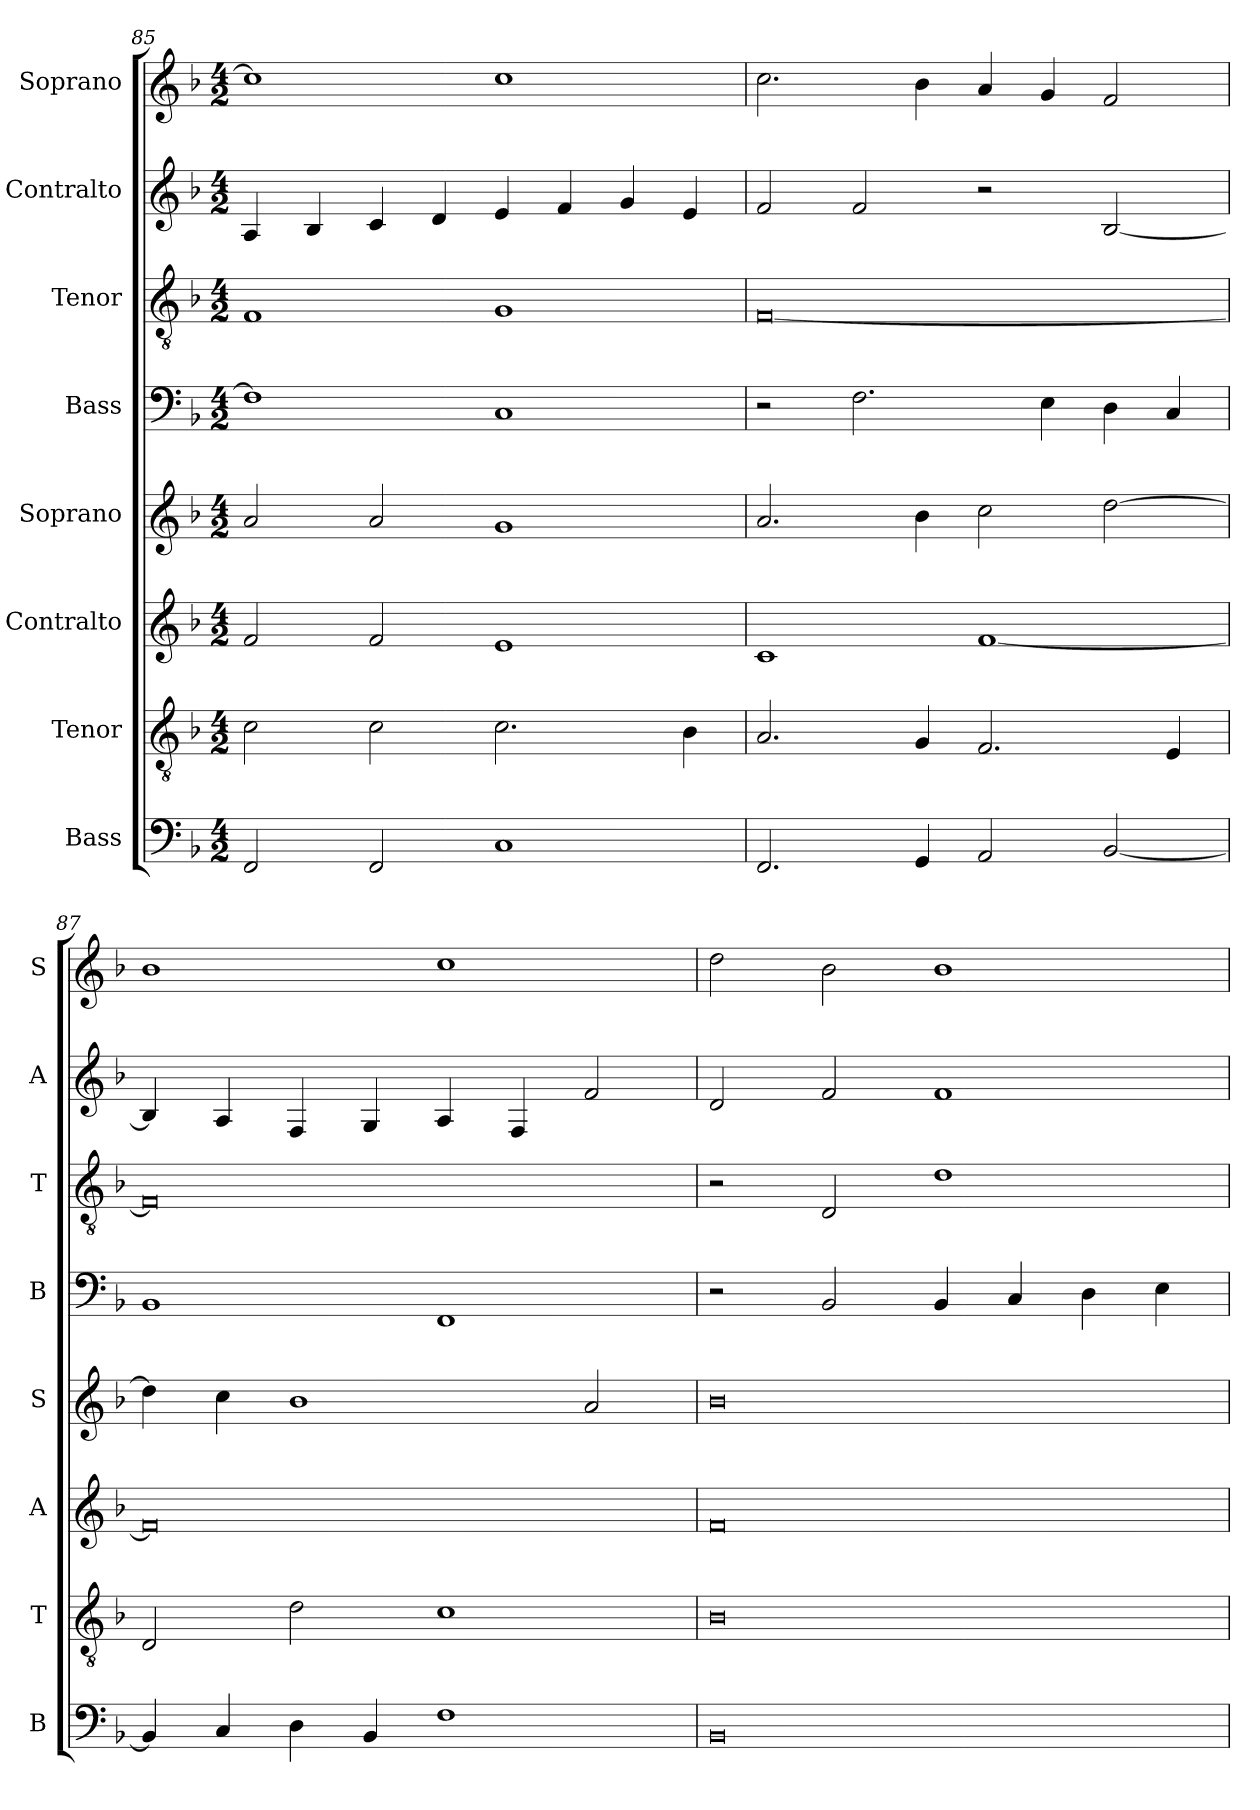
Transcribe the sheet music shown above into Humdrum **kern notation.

**kern	**kern	**kern	**kern	**kern	**kern	**kern	**kern
*part8	*part7	*part6	*part5	*part4	*part3	*part2	*part1
*staff8	*staff7	*staff6	*staff5	*staff4	*staff3	*staff2	*staff1
*I"Bass	*I"Tenor	*I"Contralto	*I"Soprano	*I"Bass	*I"Tenor	*I"Contralto	*I"Soprano
*I'B	*I'T	*I'A	*I'S	*I'B	*I'T	*I'A	*I'S
*clefF4	*clefGv2	*clefG2	*clefG2	*clefF4	*clefGv2	*clefG2	*clefG2
*k[b-]	*k[b-]	*k[b-]	*k[b-]	*k[b-]	*k[b-]	*k[b-]	*k[b-]
*F:ion	*F:ion	*F:ion	*F:ion	*F:ion	*F:ion	*F:ion	*F:ion
*M4/2	*M4/2	*M4/2	*M4/2	*M4/2	*M4/2	*M4/2	*M4/2
=85	=85	=85	=85	=85	=85	=85	=85
2FF	2c	2f	2a	1F]	1F	4A	1cc]
.	.	.	.	.	.	4B-	.
2FF	2c	2f	2a	.	.	4c	.
.	.	.	.	.	.	4d	.
1C	2.c	1e	1g	1C	1G	4e	1cc
.	.	.	.	.	.	4f	.
.	.	.	.	.	.	4g	.
.	4B-	.	.	.	.	4e	.
=86	=86	=86	=86	=86	=86	=86	=86
2.FF	2.A	1c	2.a	2r	[0F	2f	2.cc
.	.	.	.	2.F	.	2f	.
4GG	4G	.	4b-	.	.	.	4b-
2AA	2.F	[1f	2cc	.	.	2r	4a
.	.	.	.	4E	.	.	4g
[2BB-	.	.	[2dd	4D	.	[2B-	2f
.	4E	.	.	4C	.	.	.
=87	=87	=87	=87	=87	=87	=87	=87
4BB-]	2D	0f]	4dd]	1BB-	0F]	4B-]	1b-
4C	.	.	4cc	.	.	4A	.
4D	2d	.	1b-	.	.	4F	.
4BB-	.	.	.	.	.	4G	.
1F	1c	.	.	1FF	.	4A	1cc
.	.	.	.	.	.	4F	.
.	.	.	2a	.	.	2f	.
=88	=88	=88	=88	=88	=88	=88	=88
0BB-	0B-	0f	0b-	2r	2r	2d	2dd
.	.	.	.	2BB-	2D	2f	2b-
.	.	.	.	4BB-	1d	1f	1b-
.	.	.	.	4C	.	.	.
.	.	.	.	4D	.	.	.
.	.	.	.	4E	.	.	.
=	=	=	=	=	=	=	=
*-	*-	*-	*-	*-	*-	*-	*-
